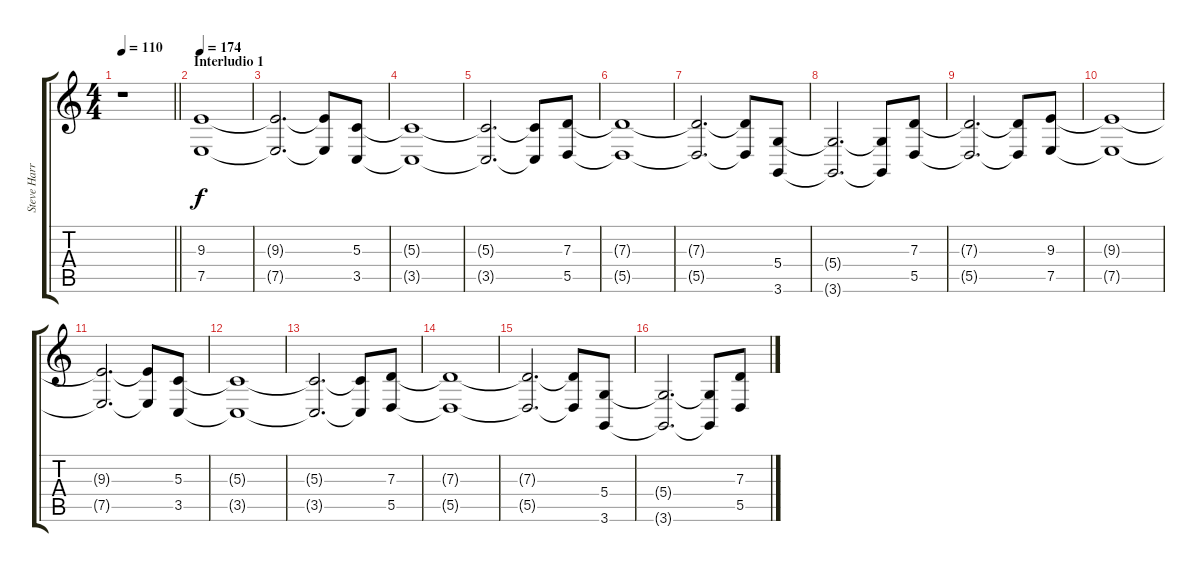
\track ("Steve Harris (Teclado)" "Steve Harr") {instrument stringensemble1}
\staff {score tabs}
\tuning (E4 B3 G3 D3 A2 E2) {hide}
\ts (4 4)
\tempo 110
\clef g2
\barLineRight lightlight
\ks c
r.1{dy f} |
\section ("" "Interludio 1")
\tempo 174
(9.3 7.5).1 |
(9.3{t} 7.5{t}).2{d} (9.3{t} 7.5{t}).8 (5.3 3.5).8 |
(5.3{t} 3.5{t}).1 |
(5.3{t} 3.5{t}).2{d} (5.3{t} 3.5{t}).8 (7.3 5.5).8 |
(7.3{t} 5.5{t}).1 |
(7.3{t} 5.5{t}).2{d} (7.3{t} 5.5{t}).8 (5.4 3.6).8 |
(5.4{t} 3.6{t}).2{d} (5.4{t} 3.6{t}).8 (7.3 5.5).8 |
(7.3{t} 5.5{t}).2{d} (7.3{t} 5.5{t}).8 (9.3 7.5).8 |
(9.3{t} 7.5{t}).1 |
(9.3{t} 7.5{t}).2{d} (9.3{t} 7.5{t}).8 (5.3 3.5).8 |
(5.3{t} 3.5{t}).1 |
(5.3{t} 3.5{t}).2{d} (5.3{t} 3.5{t}).8 (7.3 5.5).8 |
(7.3{t} 5.5{t}).1 |
(7.3{t} 5.5{t}).2{d} (7.3{t} 5.5{t}).8 (5.4 3.6).8 |
(5.4{t} 3.6{t}).2{d} (5.4{t} 3.6{t}).8 (7.3 5.5).8
